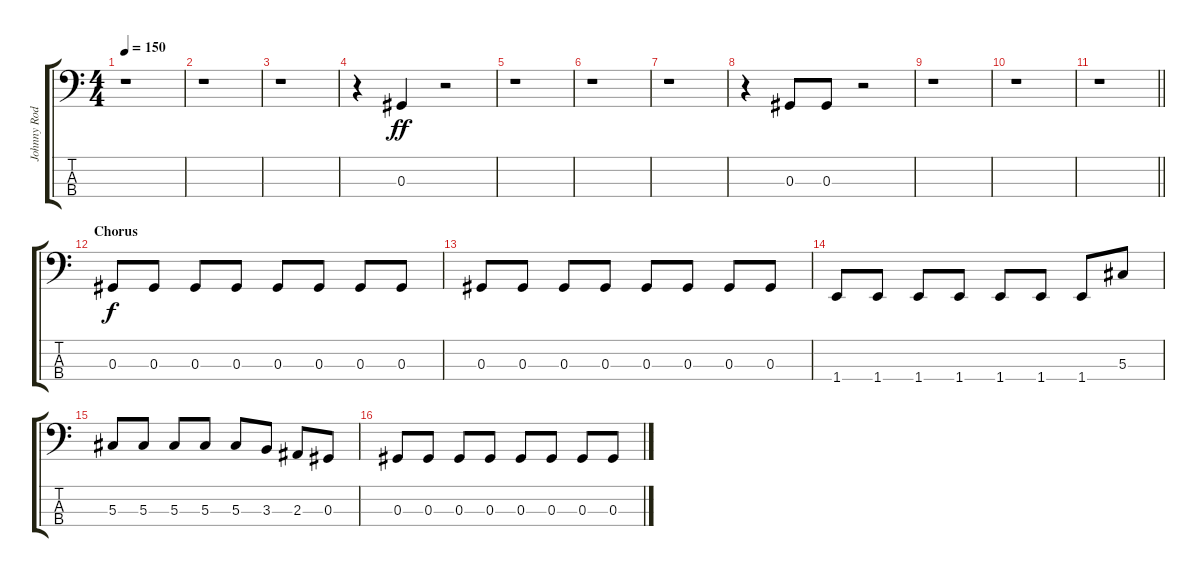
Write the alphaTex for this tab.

\track ("Johnny Rod" "Johnny Rod") {instrument electricbasspick}
\staff {score tabs}
\tuning (Gb2 Db2 Ab1 Eb1) {hide}
\ts (4 4)
\tempo 150
\clef f4
\ks c
r.1{dy f} |
r.1 |
r.1 |
r.4 0.3.4{dy ff} r.2 |
r.1 |
r.1 |
r.1 |
r.4 0.3.8 0.3.8 r.2 |
r.1 |
r.1 |
\barLineRight lightlight
r.1 |
\section ("" "Chorus")
0.3.8{dy f} 0.3.8 0.3.8 0.3.8 0.3.8 0.3.8 0.3.8 0.3.8 |
0.3.8 0.3.8 0.3.8 0.3.8 0.3.8 0.3.8 0.3.8 0.3.8 |
1.4.8 1.4.8 1.4.8 1.4.8 1.4.8 1.4.8 1.4.8 5.3.8 |
5.3.8 5.3.8 5.3.8 5.3.8 5.3.8 3.3.8 2.3.8 0.3.8 |
0.3.8 0.3.8 0.3.8 0.3.8 0.3.8 0.3.8 0.3.8 0.3.8
